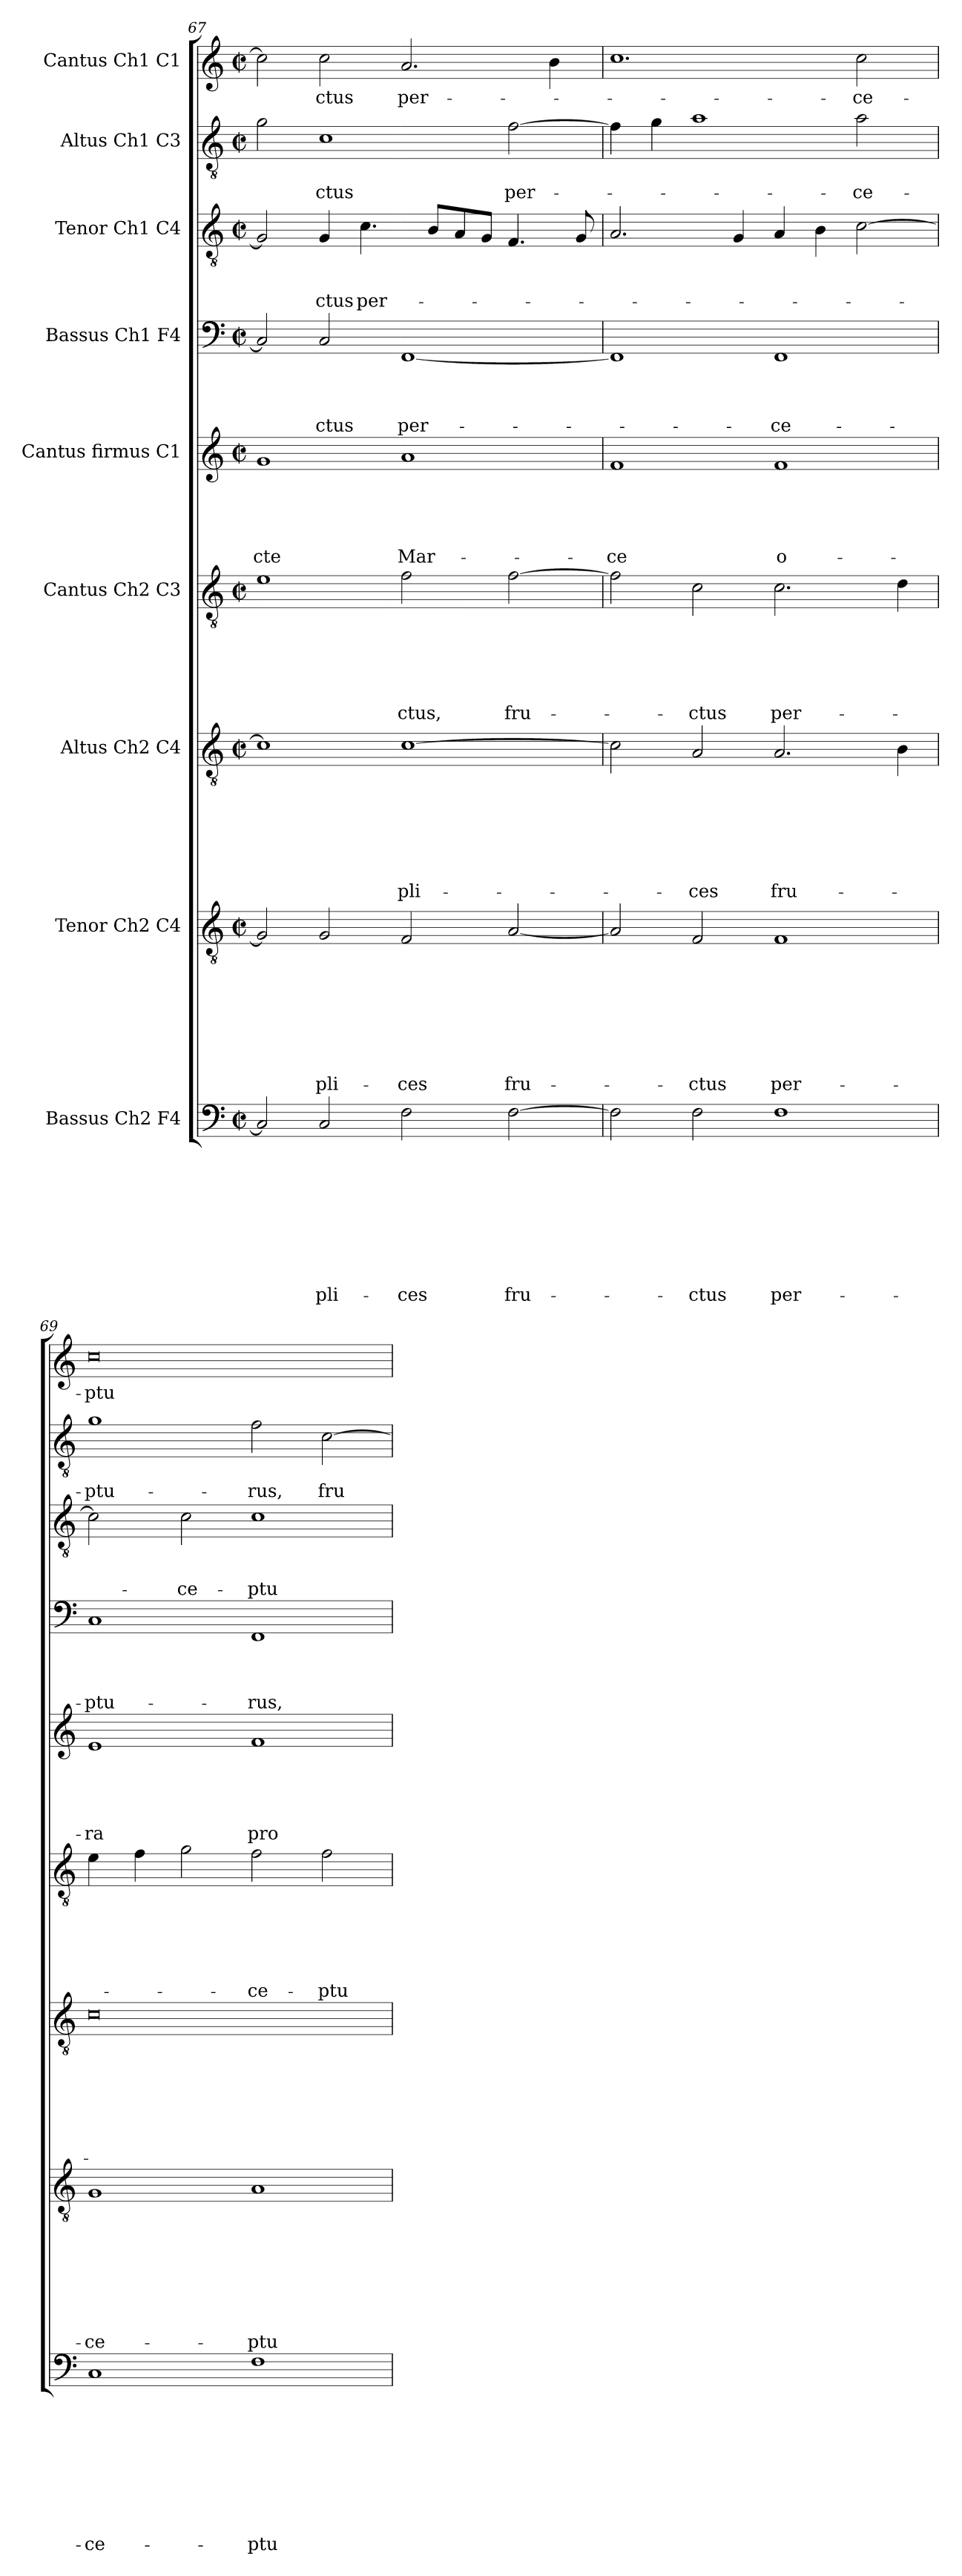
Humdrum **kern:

**kern	**text	**text	**text	**text	**text	**text	**text	**text	**text	**kern	**text	**text	**text	**text	**text	**text	**text	**text	**kern	**text	**text	**text	**text	**text	**text	**text	**kern	**text	**text	**text	**text	**text	**text	**kern	**text	**text	**text	**text	**text	**kern	**text	**text	**text	**text	**kern	**text	**text	**text	**kern	**text	**text	**kern	**text
*part9	*part9	*part9	*part9	*part9	*part9	*part9	*part9	*part9	*part9	*part8	*part8	*part8	*part8	*part8	*part8	*part8	*part8	*part8	*part7	*part7	*part7	*part7	*part7	*part7	*part7	*part7	*part6	*part6	*part6	*part6	*part6	*part6	*part6	*part5	*part5	*part5	*part5	*part5	*part5	*part4	*part4	*part4	*part4	*part4	*part3	*part3	*part3	*part3	*part2	*part2	*part2	*part1	*part1
*staff9	*staff9	*staff9	*staff9	*staff9	*staff9	*staff9	*staff9	*staff9	*staff9	*staff8	*staff8	*staff8	*staff8	*staff8	*staff8	*staff8	*staff8	*staff8	*staff7	*staff7	*staff7	*staff7	*staff7	*staff7	*staff7	*staff7	*staff6	*staff6	*staff6	*staff6	*staff6	*staff6	*staff6	*staff5	*staff5	*staff5	*staff5	*staff5	*staff5	*staff4	*staff4	*staff4	*staff4	*staff4	*staff3	*staff3	*staff3	*staff3	*staff2	*staff2	*staff2	*staff1	*staff1
*I"Bassus Ch2 F4	*	*	*	*	*	*	*	*	*	*I"Tenor Ch2 C4	*	*	*	*	*	*	*	*	*I"Altus Ch2 C4	*	*	*	*	*	*	*	*I"Cantus Ch2 C3	*	*	*	*	*	*	*I"Cantus  firmus C1	*	*	*	*	*	*I"Bassus Ch1 F4	*	*	*	*	*I"Tenor Ch1 C4	*	*	*	*I"Altus Ch1 C3	*	*	*I"Cantus Ch1 C1	*
*clefF4	*	*	*	*	*	*	*	*	*	*clefGv2	*	*	*	*	*	*	*	*	*clefGv2	*	*	*	*	*	*	*	*clefGv2	*	*	*	*	*	*	*clefG2	*	*	*	*	*	*clefF4	*	*	*	*	*clefGv2	*	*	*	*clefGv2	*	*	*clefG2	*
*k[]	*	*	*	*	*	*	*	*	*	*k[]	*	*	*	*	*	*	*	*	*k[]	*	*	*	*	*	*	*	*k[]	*	*	*	*	*	*	*k[]	*	*	*	*	*	*k[]	*	*	*	*	*k[]	*	*	*	*k[]	*	*	*k[]	*
*C:	*	*	*	*	*	*	*	*	*	*C:	*	*	*	*	*	*	*	*	*C:	*	*	*	*	*	*	*	*C:	*	*	*	*	*	*	*C:	*	*	*	*	*	*C:	*	*	*	*	*C:	*	*	*	*C:	*	*	*C:	*
*M2/2	*	*	*	*	*	*	*	*	*	*M2/2	*	*	*	*	*	*	*	*	*M2/2	*	*	*	*	*	*	*	*M2/2	*	*	*	*	*	*	*M2/2	*	*	*	*	*	*M2/2	*	*	*	*	*M2/2	*	*	*	*M2/2	*	*	*M2/2	*
*met(c|)	*	*	*	*	*	*	*	*	*	*met(c|)	*	*	*	*	*	*	*	*	*met(c|)	*	*	*	*	*	*	*	*met(c|)	*	*	*	*	*	*	*met(c|)	*	*	*	*	*	*met(c|)	*	*	*	*	*met(c|)	*	*	*	*met(c|)	*	*	*met(c|)	*
=67	=67	=67	=67	=67	=67	=67	=67	=67	=67	=67	=67	=67	=67	=67	=67	=67	=67	=67	=67	=67	=67	=67	=67	=67	=67	=67	=67	=67	=67	=67	=67	=67	=67	=67	=67	=67	=67	=67	=67	=67	=67	=67	=67	=67	=67	=67	=67	=67	=67	=67	=67	=67	=67
2C/]	.	.	.	.	.	.	.	.	.	2G/]	.	.	.	.	.	.	.	.	1c]	.	.	.	.	.	.	.	1e	.	.	.	.	.	.	1g	.	.	.	.	-cte	2C/]	.	.	.	.	2G/]	.	.	.	2g\	.	.	2cc\]	.
2C/	.	.	.	.	.	.	.	.	-pli-	2G/	.	.	.	.	.	.	.	-pli-	.	.	.	.	.	.	.	.	.	.	.	.	.	.	.	.	.	.	.	.	.	2C/	.	.	.	-ctus	4G/	.	.	-ctus	1c	.	-ctus	2cc\	-ctus
.	.	.	.	.	.	.	.	.	.	.	.	.	.	.	.	.	.	.	.	.	.	.	.	.	.	.	.	.	.	.	.	.	.	.	.	.	.	.	.	.	.	.	.	.	4.c\	.	.	per-	.	.	.	.	.
2F\	.	.	.	.	.	.	.	.	-ces	2F/	.	.	.	.	.	.	.	-ces	[1c	.	.	.	.	.	.	-pli-	2f\	.	.	.	.	.	-ctus,	1a	.	.	.	.	Mar-	[1FF	.	.	.	per-	.	.	.	.	.	.	.	2.a/	per-
.	.	.	.	.	.	.	.	.	.	.	.	.	.	.	.	.	.	.	.	.	.	.	.	.	.	.	.	.	.	.	.	.	.	.	.	.	.	.	.	.	.	.	.	.	8B/L	.	.	.	.	.	.	.	.
.	.	.	.	.	.	.	.	.	.	.	.	.	.	.	.	.	.	.	.	.	.	.	.	.	.	.	.	.	.	.	.	.	.	.	.	.	.	.	.	.	.	.	.	.	8A/	.	.	.	.	.	.	.	.
.	.	.	.	.	.	.	.	.	.	.	.	.	.	.	.	.	.	.	.	.	.	.	.	.	.	.	.	.	.	.	.	.	.	.	.	.	.	.	.	.	.	.	.	.	8G/J	.	.	.	.	.	.	.	.
[2F\	.	.	.	.	.	.	.	.	fru-	[2A/	.	.	.	.	.	.	.	fru-	.	.	.	.	.	.	.	.	[2f\	.	.	.	.	.	fru-	.	.	.	.	.	.	.	.	.	.	.	4.F/	.	.	.	[2f\	.	per-	.	.
.	.	.	.	.	.	.	.	.	.	.	.	.	.	.	.	.	.	.	.	.	.	.	.	.	.	.	.	.	.	.	.	.	.	.	.	.	.	.	.	.	.	.	.	.	.	.	.	.	.	.	.	4b\	.
.	.	.	.	.	.	.	.	.	.	.	.	.	.	.	.	.	.	.	.	.	.	.	.	.	.	.	.	.	.	.	.	.	.	.	.	.	.	.	.	.	.	.	.	.	8G/	.	.	.	.	.	.	.	.
!!LO:LB:g=z
=68	=68	=68	=68	=68	=68	=68	=68	=68	=68	=68	=68	=68	=68	=68	=68	=68	=68	=68	=68	=68	=68	=68	=68	=68	=68	=68	=68	=68	=68	=68	=68	=68	=68	=68	=68	=68	=68	=68	=68	=68	=68	=68	=68	=68	=68	=68	=68	=68	=68	=68	=68	=68	=68
2F\]	.	.	.	.	.	.	.	.	.	2A/]	.	.	.	.	.	.	.	.	2c\]	.	.	.	.	.	.	.	2f\]	.	.	.	.	.	.	1f	.	.	.	.	-ce	1FF]	.	.	.	.	2.A/	.	.	.	4f\]	.	.	1.cc	.
.	.	.	.	.	.	.	.	.	.	.	.	.	.	.	.	.	.	.	.	.	.	.	.	.	.	.	.	.	.	.	.	.	.	.	.	.	.	.	.	.	.	.	.	.	.	.	.	.	4g\	.	.	.	.
2F\	.	.	.	.	.	.	.	.	-ctus	2F/	.	.	.	.	.	.	.	-ctus	2A/	.	.	.	.	.	.	-ces	2c\	.	.	.	.	.	-ctus	.	.	.	.	.	.	.	.	.	.	.	.	.	.	.	1a	.	.	.	.
.	.	.	.	.	.	.	.	.	.	.	.	.	.	.	.	.	.	.	.	.	.	.	.	.	.	.	.	.	.	.	.	.	.	.	.	.	.	.	.	.	.	.	.	.	4G/	.	.	.	.	.	.	.	.
1F	.	.	.	.	.	.	.	.	per-	1F	.	.	.	.	.	.	.	per-	2.A/	.	.	.	.	.	.	fru-	2.c\	.	.	.	.	.	per-	1f	.	.	.	.	o-	1FF	.	.	.	-ce-	4A/	.	.	.	.	.	.	.	.
.	.	.	.	.	.	.	.	.	.	.	.	.	.	.	.	.	.	.	.	.	.	.	.	.	.	.	.	.	.	.	.	.	.	.	.	.	.	.	.	.	.	.	.	.	4B\	.	.	.	.	.	.	.	.
.	.	.	.	.	.	.	.	.	.	.	.	.	.	.	.	.	.	.	.	.	.	.	.	.	.	.	.	.	.	.	.	.	.	.	.	.	.	.	.	.	.	.	.	.	[2c\	.	.	.	2a\	.	-ce-	2cc\	-ce-
.	.	.	.	.	.	.	.	.	.	.	.	.	.	.	.	.	.	.	4B\	.	.	.	.	.	.	.	4d\	.	.	.	.	.	.	.	.	.	.	.	.	.	.	.	.	.	.	.	.	.	.	.	.	.	.
=69	=69	=69	=69	=69	=69	=69	=69	=69	=69	=69	=69	=69	=69	=69	=69	=69	=69	=69	=69	=69	=69	=69	=69	=69	=69	=69	=69	=69	=69	=69	=69	=69	=69	=69	=69	=69	=69	=69	=69	=69	=69	=69	=69	=69	=69	=69	=69	=69	=69	=69	=69	=69	=69
1C	.	.	.	.	.	.	.	.	-ce-	1G	.	.	.	.	.	.	.	-ce-	0c	.	.	.	.	.	.	.	4e\	.	.	.	.	.	.	1e	.	.	.	.	-ra	1C	.	.	.	-ptu-	2c\]	.	.	.	1g	.	-ptu-	0cc	-ptu-
.	.	.	.	.	.	.	.	.	.	.	.	.	.	.	.	.	.	.	.	.	.	.	.	.	.	.	4f\	.	.	.	.	.	.	.	.	.	.	.	.	.	.	.	.	.	.	.	.	.	.	.	.	.	.
.	.	.	.	.	.	.	.	.	.	.	.	.	.	.	.	.	.	.	.	.	.	.	.	.	.	.	2g\	.	.	.	.	.	.	.	.	.	.	.	.	.	.	.	.	.	2c\	.	.	-ce-	.	.	.	.	.
1F	.	.	.	.	.	.	.	.	-ptu-	1A	.	.	.	.	.	.	.	-ptu-	.	.	.	.	.	.	.	.	2f\	.	.	.	.	.	-ce-	1f	.	.	.	.	pro	1FF	.	.	.	-rus,	1c	.	.	-ptu-	2f\	.	-rus,	.	.
.	.	.	.	.	.	.	.	.	.	.	.	.	.	.	.	.	.	.	.	.	.	.	.	.	.	.	2f\	.	.	.	.	.	-ptu-	.	.	.	.	.	.	.	.	.	.	.	.	.	.	.	[2c\	.	fru-	.	.
=	=	=	=	=	=	=	=	=	=	=	=	=	=	=	=	=	=	=	=	=	=	=	=	=	=	=	=	=	=	=	=	=	=	=	=	=	=	=	=	=	=	=	=	=	=	=	=	=	=	=	=	=	=
*-	*-	*-	*-	*-	*-	*-	*-	*-	*-	*-	*-	*-	*-	*-	*-	*-	*-	*-	*-	*-	*-	*-	*-	*-	*-	*-	*-	*-	*-	*-	*-	*-	*-	*-	*-	*-	*-	*-	*-	*-	*-	*-	*-	*-	*-	*-	*-	*-	*-	*-	*-	*-	*-
